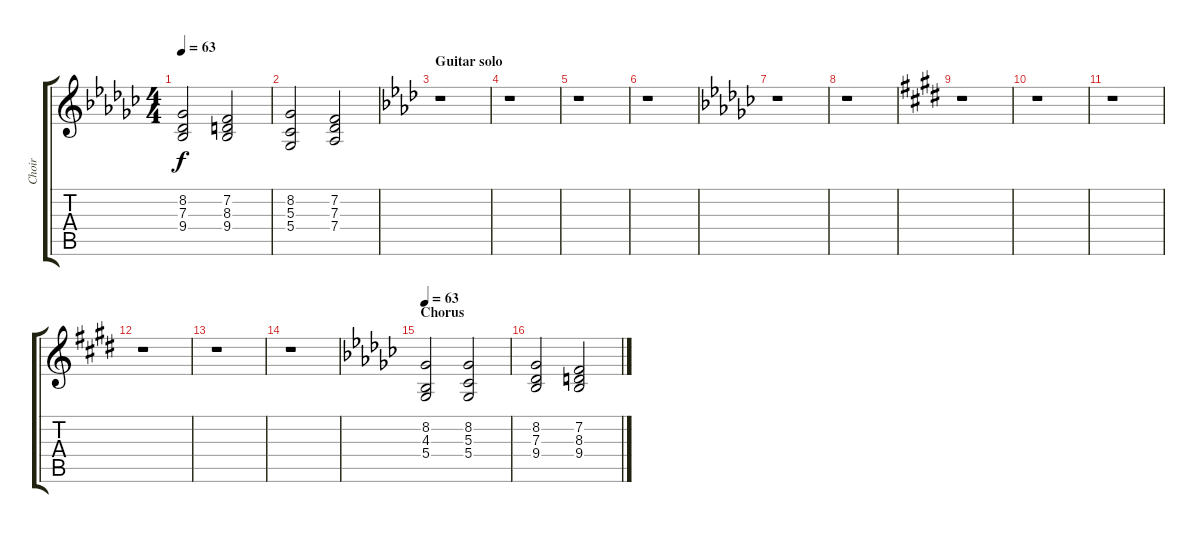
\track ("Choir" "Choir") {instrument choiraahs}
\staff {score tabs}
\tuning (Eb4 Bb3 Gb3 Db3 Ab2 Eb2) {hide}
\ts (4 4)
\tempo 63
\clef g2
\ks ebminor
(8.2 7.3 9.4).2{dy f} (7.2 8.3 9.4).2 |
(8.2 5.3 5.4).2 (7.2 7.3 7.4).2 |
\section ("" "Guitar solo")
\ks fminor
r.1 |
r.1 |
r.1 |
r.1 |
\ks ebminor
r.1 |
r.1 |
\ks c#minor
r.1 |
r.1 |
r.1 |
r.1 |
r.1 |
r.1 |
\section ("" "Chorus")
\tempo 63
\ks ebminor
(8.2 4.3 5.4).2 (8.2 5.3 5.4).2 |
(8.2 7.3 9.4).2 (7.2 8.3 9.4).2
